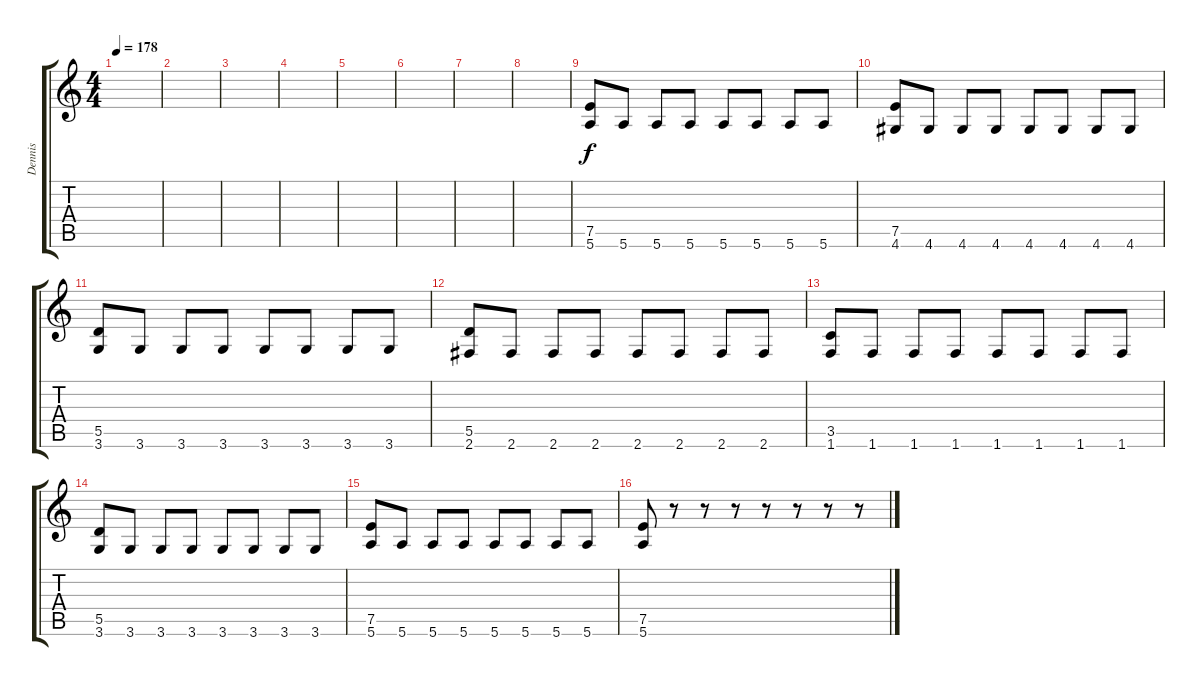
\track ("Dennis" "Dennis") {instrument overdrivenguitar}
\staff {score tabs}
\tuning (E4 B3 G3 D3 A2 E2) {hide}
\ts (4 4)
\tempo 178
\clef g2
\ks c
|
|
|
|
|
|
|
|
(7.5 5.6).8 5.6.8 5.6.8 5.6.8 5.6.8 5.6.8 5.6.8 5.6.8 |
(7.5 4.6).8 4.6.8 4.6.8 4.6.8 4.6.8 4.6.8 4.6.8 4.6.8 |
(5.5 3.6).8 3.6.8 3.6.8 3.6.8 3.6.8 3.6.8 3.6.8 3.6.8 |
(5.5 2.6).8 2.6.8 2.6.8 2.6.8 2.6.8 2.6.8 2.6.8 2.6.8 |
(3.5 1.6).8 1.6.8 1.6.8 1.6.8 1.6.8 1.6.8 1.6.8 1.6.8 |
(5.5 3.6).8 3.6.8 3.6.8 3.6.8 3.6.8 3.6.8 3.6.8 3.6.8 |
(7.5 5.6).8 5.6.8 5.6.8 5.6.8 5.6.8 5.6.8 5.6.8 5.6.8 |
(7.5 5.6).8 r.8 r.8 r.8 r.8 r.8 r.8 r.8
